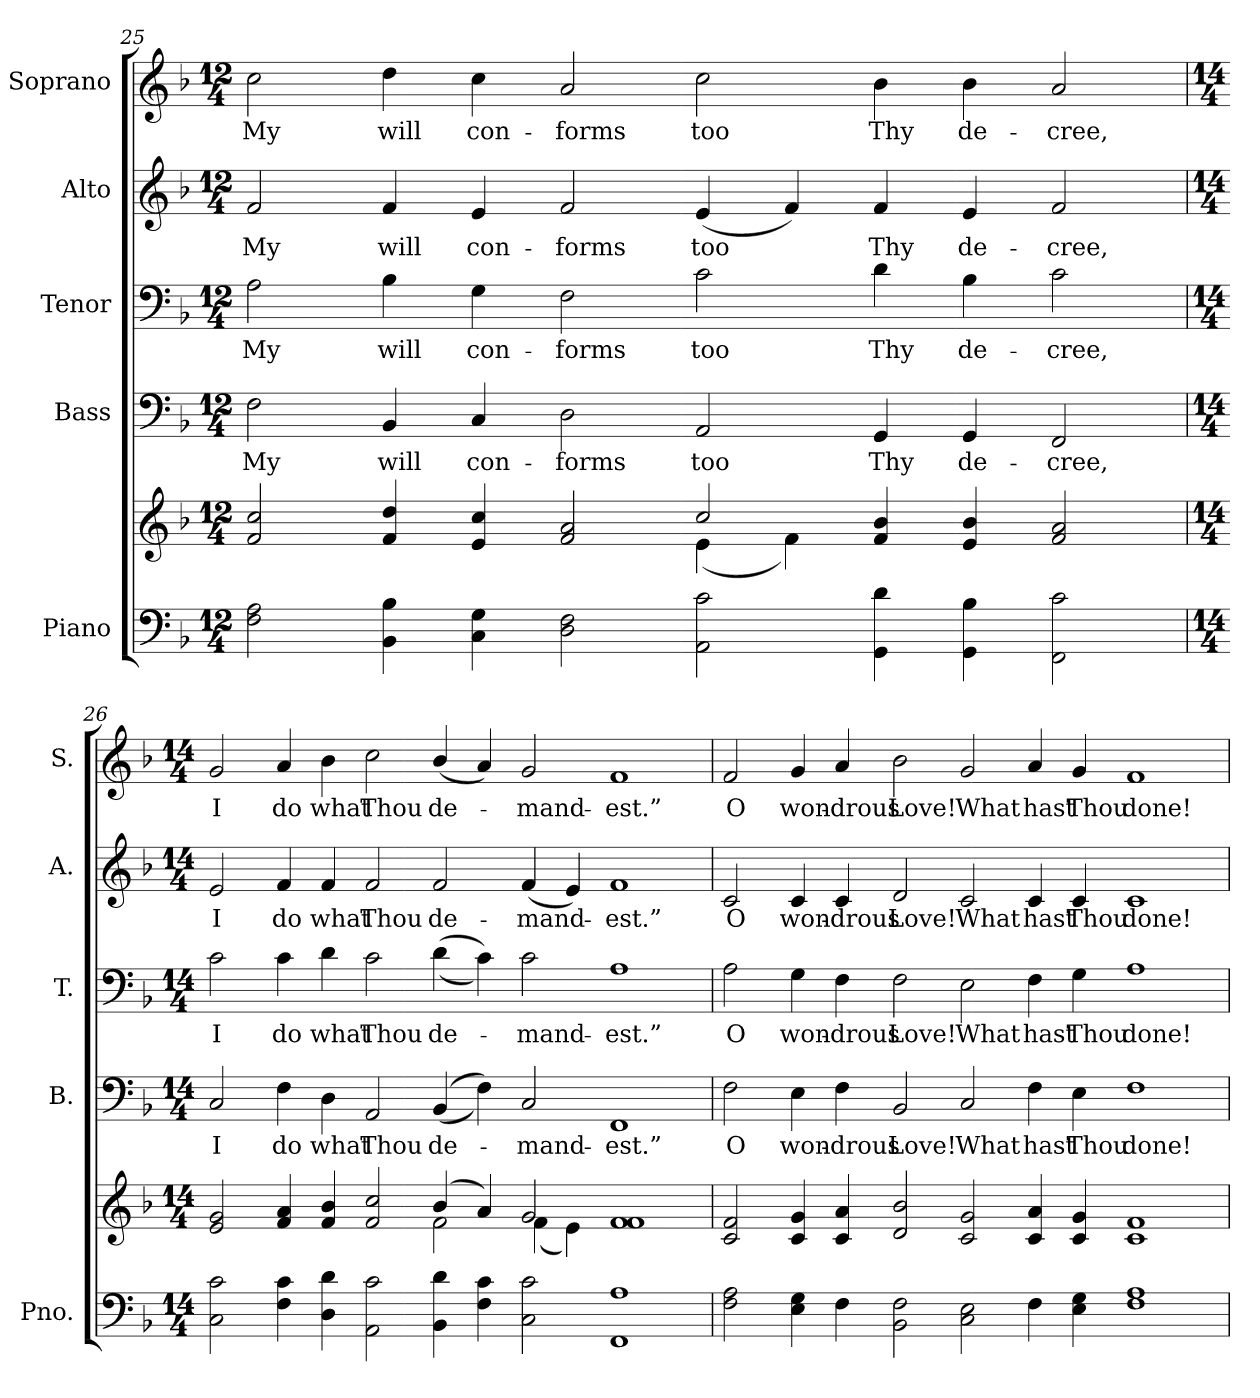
**kern	**kern	**kern	**text	**kern	**text	**kern	**text	**kern	**text
*part5	*part5	*part4	*part4	*part3	*part3	*part2	*part2	*part1	*part1
*staff6	*staff5	*staff4	*staff4	*staff3	*staff3	*staff2	*staff2	*staff1	*staff1
*I"Piano	*	*I"Bass	*	*I"Tenor	*	*I"Alto	*	*I"Soprano	*
*I'Pno.	*	*I'B.	*	*I'T.	*	*I'A.	*	*I'S.	*
!!LO:PB:g=z
*clefF4	*clefG2	*clefF4	*	*clefF4	*	*clefG2	*	*clefG2	*
*k[b-]	*k[b-]	*k[b-]	*	*k[b-]	*	*k[b-]	*	*k[b-]	*
*F:	*F:	*F:	*	*F:	*	*F:	*	*F:	*
*M12/4	*M12/4	*M12/4	*	*M12/4	*	*M12/4	*	*M12/4	*
=25	=25	=25	=25	=25	=25	=25	=25	=25	=25
*	*^	*	*	*	*	*	*	*	*
!	!	!	!	!LO:LY:b:color=#000000	!	!	!	!	!	!
!	!	!	!	!	!	!LO:LY:b:color=#000000	!	!	!	!
!	!	!	!	!	!	!	!	!LO:LY:b:color=#000000	!	!
!	!	!	!	!	!	!	!	!	!	!LO:LY:b:color=#000000
2Fi\ 2Ai	2fi/ 2cci	1ryy	2Fi\	My	2Ai\	My	2fi/	My	2cci\	My
!	!	!	!	!LO:LY:b:color=#000000	!	!	!	!	!	!
!	!	!	!	!	!	!LO:LY:b:color=#000000	!	!	!	!
!	!	!	!	!	!	!	!	!LO:LY:b:color=#000000	!	!
!	!	!	!	!	!	!	!	!	!	!LO:LY:b:color=#000000
4BB-i\ 4B-i	4fi/ 4ddi	.	4BB-i/	will	4B-i\	will	4fi/	will	4ddi\	will
!	!	!	!	!LO:LY:b:color=#000000	!	!	!	!	!	!
!	!	!	!	!	!	!LO:LY:b:color=#000000	!	!	!	!
!	!	!	!	!	!	!	!	!LO:LY:b:color=#000000	!	!
!	!	!	!	!	!	!	!	!	!	!LO:LY:b:color=#000000
4Ci\ 4Gi	4ei/ 4cci	.	4Ci/	con-	4Gi\	con-	4ei/	con-	4cci\	con-
!	!	!	!	!LO:LY:b:color=#000000	!	!	!	!	!	!
!	!	!	!	!	!	!LO:LY:b:color=#000000	!	!	!	!
!	!	!	!	!	!	!	!	!LO:LY:b:color=#000000	!	!
!	!	!	!	!	!	!	!	!	!	!LO:LY:b:color=#000000
2Di\ 2Fi	2fi/ 2ai	2ryy	2Di\	-forms	2Fi\	-forms	2fi/	-forms	2ai/	-forms
!	!	!	!	!LO:LY:b:color=#000000	!	!	!	!	!	!
!	!	!	!	!	!	!LO:LY:b:color=#000000	!	!	!	!
!	!	!	!	!	!	!	!	!LO:LY:b:color=#000000	!	!
!	!	!	!	!	!	!	!	!	!	!LO:LY:b:color=#000000
2AAi\ 2ci	2cci/	(4ei\	2AAi/	too	2ci\	too	(4ei/	too	2cci\	too
.	.	4fi\)	.	.	.	.	4fi/)	.	.	.
!	!	!	!	!LO:LY:b:color=#000000	!	!	!	!	!	!
!	!	!	!	!	!	!LO:LY:b:color=#000000	!	!	!	!
!	!	!	!	!	!	!	!	!LO:LY:b:color=#000000	!	!
!	!	!	!	!	!	!	!	!	!	!LO:LY:b:color=#000000
4GGi\ 4di	4fi/ 4b-i	1ryy	4GGi/	Thy	4di\	Thy	4fi/	Thy	4b-i\	Thy
!	!	!	!	!LO:LY:b:color=#000000	!	!	!	!	!	!
!	!	!	!	!	!	!LO:LY:b:color=#000000	!	!	!	!
!	!	!	!	!	!	!	!	!LO:LY:b:color=#000000	!	!
!	!	!	!	!	!	!	!	!	!	!LO:LY:b:color=#000000
4GGi\ 4B-i	4ei/ 4b-i	.	4GGi/	de-	4B-i\	de-	4ei/	de-	4b-i\	de-
!	!	!	!	!LO:LY:b:color=#000000	!	!	!	!	!	!
!	!	!	!	!	!	!LO:LY:b:color=#000000	!	!	!	!
!	!	!	!	!	!	!	!	!LO:LY:b:color=#000000	!	!
!	!	!	!	!	!	!	!	!	!	!LO:LY:b:color=#000000
2FFi\ 2ci	2fi/ 2ai	.	2FFi/	-cree,	2ci\	-cree,	2fi/	-cree,	2ai/	-cree,
!!LO:PB:g=z
=26	=26	=26	=26	=26	=26	=26	=26	=26	=26	=26
*M14/4	*M14/4	*	*M14/4	*	*M14/4	*	*M14/4	*	*M14/4	*
!	!	!	!	!LO:LY:b:color=#000000	!	!	!	!	!	!
!	!	!	!	!	!	!LO:LY:b:color=#000000	!	!	!	!
!	!	!	!	!	!	!	!	!LO:LY:b:color=#000000	!	!
!	!	!	!	!	!	!	!	!	!	!LO:LY:b:color=#000000
2Ci\ 2ci	2ei/ 2gi	2ryy	2Ci/	I	2ci\	I	2ei/	I	2gi/	I
!	!	!	!	!LO:LY:b:color=#000000	!	!	!	!	!	!
!	!	!	!	!	!	!LO:LY:b:color=#000000	!	!	!	!
!	!	!	!	!	!	!	!	!LO:LY:b:color=#000000	!	!
!	!	!	!	!	!	!	!	!	!	!LO:LY:b:color=#000000
4Fi\ 4ci	4fi/ 4ai	1ryy	4Fi\	do	4ci\	do	4fi/	do	4ai/	do
!	!	!	!	!LO:LY:b:color=#000000	!	!	!	!	!	!
!	!	!	!	!	!	!LO:LY:b:color=#000000	!	!	!	!
!	!	!	!	!	!	!	!	!LO:LY:b:color=#000000	!	!
!	!	!	!	!	!	!	!	!	!	!LO:LY:b:color=#000000
4Di\ 4di	4fi/ 4b-i	.	4Di\	what	4di\	what	4fi/	what	4b-i\	what
!	!	!	!	!LO:LY:b:color=#000000	!	!	!	!	!	!
!	!	!	!	!	!	!LO:LY:b:color=#000000	!	!	!	!
!	!	!	!	!	!	!	!	!LO:LY:b:color=#000000	!	!
!	!	!	!	!	!	!	!	!	!	!LO:LY:b:color=#000000
2AAi\ 2ci	2fi/ 2cci	.	2AAi/	Thou	2ci\	Thou	2fi/	Thou	2cci\	Thou
!	!	!	!	!LO:LY:b:color=#000000	!	!	!	!	!	!
!	!	!	!	!	!	!LO:LY:b:color=#000000	!	!	!	!
!	!	!	!	!	!	!	!	!LO:LY:b:color=#000000	!	!
!	!	!	!	!	!	!	!	!	!	!LO:LY:b:color=#000000
4BB-i\ 4di	(4b-i/	2fi\	((4BB-i/	de-	((4di\	de-	2fi/	de-	(4b-i/	de-
4Fi\ 4ci	4ai/)	.	4Fi\))	.	4ci\))	.	.	.	4ai/)	.
!	!	!	!	!LO:LY:b:color=#000000	!	!	!	!	!	!
!	!	!	!	!	!	!LO:LY:b:color=#000000	!	!	!	!
!	!	!	!	!	!	!	!	!LO:LY:b:color=#000000	!	!
!	!	!	!	!	!	!	!	!	!	!LO:LY:b:color=#000000
2Ci\ 2ci	2gi/	(4fi\	2Ci/	-mand-	2ci\	-mand-	(4fi/	-mand-	2gi/	-mand-
.	.	4ei\)	.	.	.	.	4ei/)	.	.	.
!	!	!	!	!LO:LY:b:color=#000000	!	!	!	!	!	!
!	!	!	!	!	!	!LO:LY:b:color=#000000	!	!	!	!
!	!	!	!	!	!	!	!	!LO:LY:b:color=#000000	!	!
!	!	!	!	!	!	!	!	!	!	!LO:LY:b:color=#000000
1FFi 1Ai	1fi 1fi	1ryy	1FFi	-est.”	1Ai	-est.”	1fi	-est.”	1fi	-est.”
*	*v	*v	*	*	*	*	*	*	*	*
!!LO:PB:g=z
=27	=27	=27	=27	=27	=27	=27	=27	=27	=27
*	*^	*	*	*	*	*	*	*	*
!	!	!	!	!LO:LY:b:color=#000000	!	!	!	!	!	!
*	*v	*v	*	*	*	*	*	*	*	*
*	*^	*	*	*	*	*	*	*	*
!	!	!	!	!	!	!LO:LY:b:color=#000000	!	!	!	!
*	*v	*v	*	*	*	*	*	*	*	*
*	*^	*	*	*	*	*	*	*	*
!	!	!	!	!	!	!	!	!LO:LY:b:color=#000000	!	!
*	*v	*v	*	*	*	*	*	*	*	*
*	*^	*	*	*	*	*	*	*	*
!	!	!	!	!	!	!	!	!	!	!LO:LY:b:color=#000000
*	*v	*v	*	*	*	*	*	*	*	*
2Fi\ 2Ai	2ci/ 2fi	2Fi\	O	2Ai\	O	2ci/	O	2fi/	O
!	!	!	!LO:LY:b:color=#000000	!	!	!	!	!	!
!	!	!	!	!	!LO:LY:b:color=#000000	!	!	!	!
!	!	!	!	!	!	!	!LO:LY:b:color=#000000	!	!
!	!	!	!	!	!	!	!	!	!LO:LY:b:color=#000000
4Ei\ 4Gi	4ci/ 4gi	4Ei\	won-	4Gi\	won-	4ci/	won-	4gi/	won-
!	!	!	!LO:LY:b:color=#000000	!	!	!	!	!	!
!	!	!	!	!	!LO:LY:b:color=#000000	!	!	!	!
!	!	!	!	!	!	!	!LO:LY:b:color=#000000	!	!
!	!	!	!	!	!	!	!	!	!LO:LY:b:color=#000000
4Fi\	4ci/ 4ai	4Fi\	-drous	4Fi\	-drous	4ci/	-drous	4ai/	-drous
!	!	!	!LO:LY:b:color=#000000	!	!	!	!	!	!
!	!	!	!	!	!LO:LY:b:color=#000000	!	!	!	!
!	!	!	!	!	!	!	!LO:LY:b:color=#000000	!	!
!	!	!	!	!	!	!	!	!	!LO:LY:b:color=#000000
2BB-i\ 2Fi	2di/ 2b-i	2BB-i/	Love!	2Fi\	Love!	2di/	Love!	2b-i\	Love!
!	!	!	!LO:LY:b:color=#000000	!	!	!	!	!	!
!	!	!	!	!	!LO:LY:b:color=#000000	!	!	!	!
!	!	!	!	!	!	!	!LO:LY:b:color=#000000	!	!
!	!	!	!	!	!	!	!	!	!LO:LY:b:color=#000000
2Ci\ 2Ei	2ci/ 2gi	2Ci/	What	2Ei\	What	2ci/	What	2gi/	What
!	!	!	!LO:LY:b:color=#000000	!	!	!	!	!	!
!	!	!	!	!	!LO:LY:b:color=#000000	!	!	!	!
!	!	!	!	!	!	!	!LO:LY:b:color=#000000	!	!
!	!	!	!	!	!	!	!	!	!LO:LY:b:color=#000000
4Fi\	4ci/ 4ai	4Fi\	hast	4Fi\	hast	4ci/	hast	4ai/	hast
!	!	!	!LO:LY:b:color=#000000	!	!	!	!	!	!
!	!	!	!	!	!LO:LY:b:color=#000000	!	!	!	!
!	!	!	!	!	!	!	!LO:LY:b:color=#000000	!	!
!	!	!	!	!	!	!	!	!	!LO:LY:b:color=#000000
4Ei\ 4Gi	4ci/ 4gi	4Ei\	Thou	4Gi\	Thou	4ci/	Thou	4gi/	Thou
!	!	!	!LO:LY:b:color=#000000	!	!	!	!	!	!
!	!	!	!	!	!LO:LY:b:color=#000000	!	!	!	!
!	!	!	!	!	!	!	!LO:LY:b:color=#000000	!	!
!	!	!	!	!	!	!	!	!	!LO:LY:b:color=#000000
1Fi 1Ai	1ci 1fi	1Fi	done!	1Ai	done!	1ci	done!	1fi	done!
=	=	=	=	=	=	=	=	=	=
*-	*-	*-	*-	*-	*-	*-	*-	*-	*-
